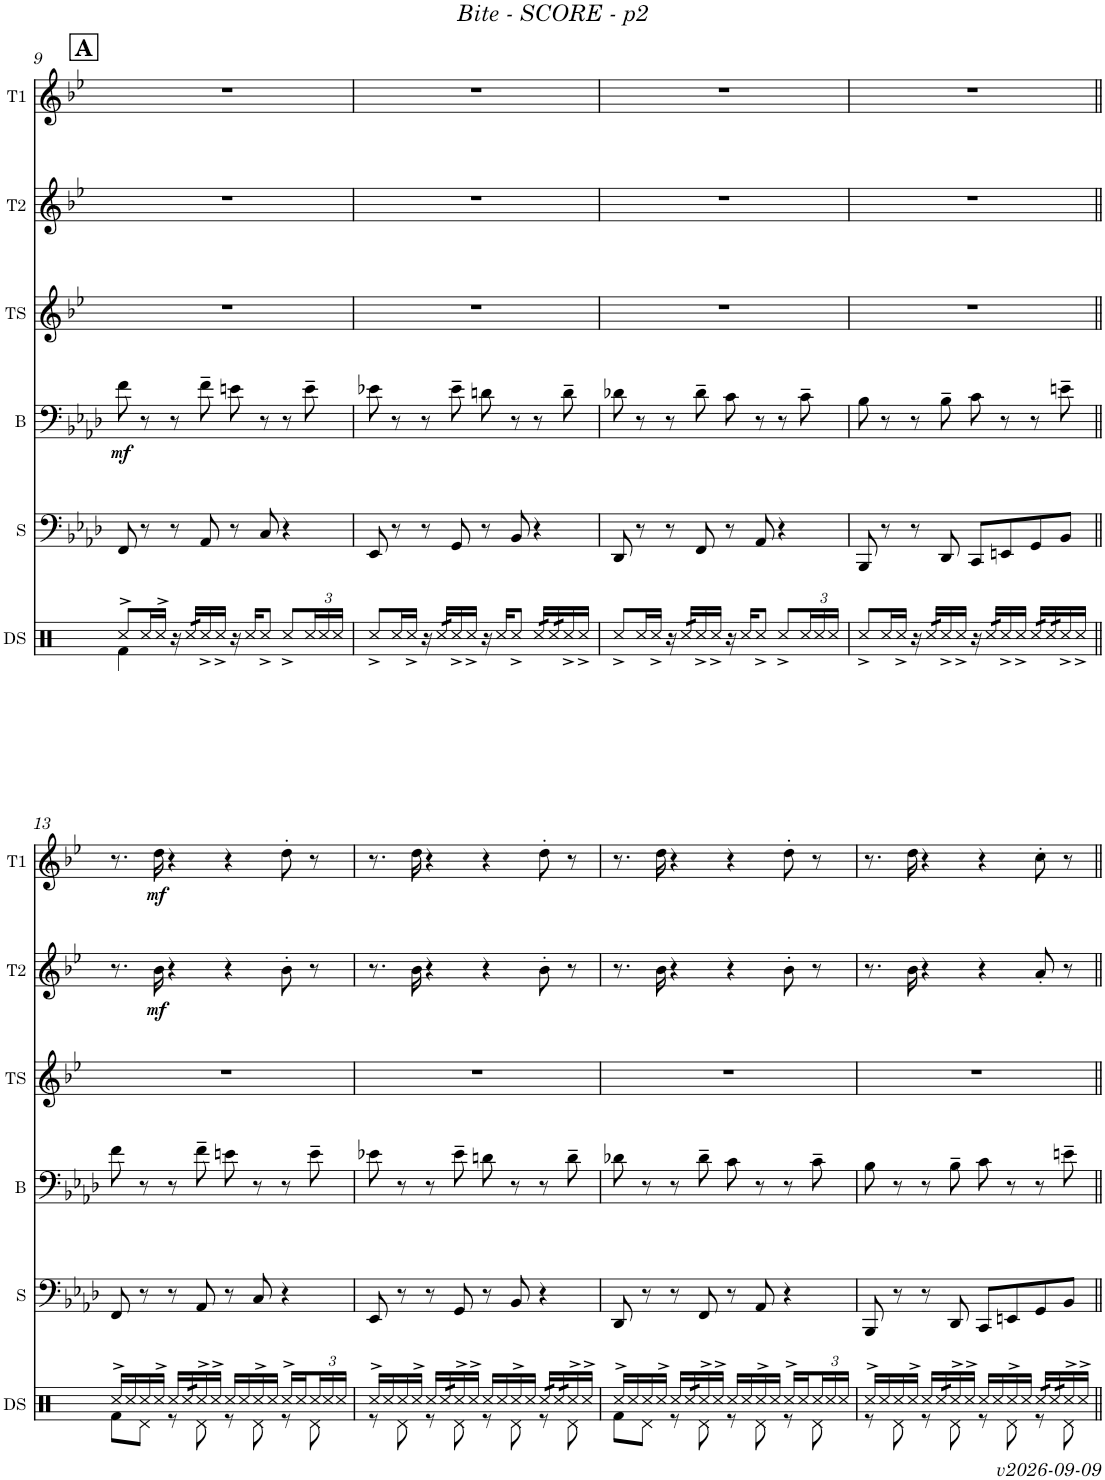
**kern	**kern	**kern	**dynam	**kern	**kern	**dynam	**kern	**dynam
*part6	*part5	*part4	*part4	*part3	*part2	*part2	*part1	*part1
*staff6	*staff5	*staff4	*staff4	*staff3	*staff2	*staff2	*staff1	*staff1
*I"Drumset	*I"Sousa	*I"Trombone	*	*I"Tenor Sax	*I"Trumpet 2	*	*I"Trumpet 1	*
*I'DS	*I'S	*	*	*I'TS	*I'T2	*	*I'T1	*
!!LO:PB:g=z
*clefX	*clefF4	*clefF4	*	*clefG2	*clefG2	*	*clefG2	*
*	*	*	*	*Trd8c14	*Trd1c2	*	*Trd1c2	*
*k[]	*k[b-e-a-d-]	*k[b-e-a-d-]	*	*k[b-e-]	*k[b-e-]	*	*k[b-e-]	*
*M4/4	*M4/4	*M4/4	*	*M4/4	*M4/4	*	*M4/4	*
!!LO:REH:place=s1:a:B:cj:fs=14:t=A
=9	=9	=9	=9	=9	=9	=9	=9	=9
*^	*	*	*	*	*	*	*	*
!	!	!	!	!LO:DY:b	!	!	!	!	!
8Rcc^/L	4Rf\	8FF/	8f\	mf	1r	1r	.	1r	.
16Rcc/L	.	8r	8r	.	.	.	.	.	.
16Rcc^/JJ	.	.	.	.	.	.	.	.	.
16r	2.ryy	8r	8r	.	.	.	.	.	.
*tremolo	*	*	*	*	*	*	*	*	*
32Rcc/LLL	.	.	.	.	.	.	.	.	.
32Rcc/	.	.	.	.	.	.	.	.	.
*Xtremolo	*	*	*	*	*	*	*	*	*
16Rcc^/	.	8AA-/	8f~\	.	.	.	.	.	.
16Rcc^/JJ	.	.	.	.	.	.	.	.	.
16r	.	8r	8en\	.	.	.	.	.	.
16Rcc/KL	.	.	.	.	.	.	.	.	.
8Rcc^/J	.	8C/	8r	.	.	.	.	.	.
8Rcc^/L	.	4r	8r	.	.	.	.	.	.
*Xbrackettup	*	*	*	*	*	*	*	*	*
24Rcc/L	.	.	8e~\	.	.	.	.	.	.
24Rcc/	.	.	.	.	.	.	.	.	.
24Rcc/JJ	.	.	.	.	.	.	.	.	.
*v	*v	*	*	*	*	*	*	*	*
=10	=10	=10	=10	=10	=10	=10	=10	=10
8Rcc^/L	8EE-/	8e-X\	.	1r	1r	.	1r	.
16Rcc/L	8r	8r	.	.	.	.	.	.
16Rcc^/JJ	.	.	.	.	.	.	.	.
16r	8r	8r	.	.	.	.	.	.
*tremolo	*	*	*	*	*	*	*	*
32Rcc/LLL	.	.	.	.	.	.	.	.
32Rcc/	.	.	.	.	.	.	.	.
*Xtremolo	*	*	*	*	*	*	*	*
16Rcc^/	8GG/	8e-~\	.	.	.	.	.	.
16Rcc^/JJ	.	.	.	.	.	.	.	.
16r	8r	8dn\	.	.	.	.	.	.
16Rcc/KL	.	.	.	.	.	.	.	.
8Rcc^/J	8BB-/	8r	.	.	.	.	.	.
*tremolo	*	*	*	*	*	*	*	*
32Rcc/LLL	4r	8r	.	.	.	.	.	.
32Rcc/	.	.	.	.	.	.	.	.
32Rcc/	.	.	.	.	.	.	.	.
32Rcc/	.	.	.	.	.	.	.	.
*Xtremolo	*	*	*	*	*	*	*	*
16Rcc^/	.	8d~\	.	.	.	.	.	.
16Rcc^/JJ	.	.	.	.	.	.	.	.
=11	=11	=11	=11	=11	=11	=11	=11	=11
8Rcc^/L	8DD-/	8d-X\	.	1r	1r	.	1r	.
16Rcc/L	8r	8r	.	.	.	.	.	.
16Rcc^/JJ	.	.	.	.	.	.	.	.
16r	8r	8r	.	.	.	.	.	.
*tremolo	*	*	*	*	*	*	*	*
32Rcc/LLL	.	.	.	.	.	.	.	.
32Rcc/	.	.	.	.	.	.	.	.
*Xtremolo	*	*	*	*	*	*	*	*
16Rcc^/	8FF/	8d-~\	.	.	.	.	.	.
16Rcc^/JJ	.	.	.	.	.	.	.	.
16r	8r	8c\	.	.	.	.	.	.
16Rcc/KL	.	.	.	.	.	.	.	.
8Rcc^/J	8AA-/	8r	.	.	.	.	.	.
8Rcc^/L	4r	8r	.	.	.	.	.	.
24Rcc/L	.	8c~\	.	.	.	.	.	.
24Rcc/	.	.	.	.	.	.	.	.
24Rcc/JJ	.	.	.	.	.	.	.	.
=12	=12	=12	=12	=12	=12	=12	=12	=12
8Rcc^/L	8BBB-/	8B-\	.	1r	1r	.	1r	.
16Rcc/L	8r	8r	.	.	.	.	.	.
16Rcc^/JJ	.	.	.	.	.	.	.	.
16r	8r	8r	.	.	.	.	.	.
*tremolo	*	*	*	*	*	*	*	*
32Rcc/LLL	.	.	.	.	.	.	.	.
32Rcc/	.	.	.	.	.	.	.	.
*Xtremolo	*	*	*	*	*	*	*	*
16Rcc^/	8DD-/	8B-~\	.	.	.	.	.	.
16Rcc^/JJ	.	.	.	.	.	.	.	.
16r	8CC/L	8c\	.	.	.	.	.	.
*tremolo	*	*	*	*	*	*	*	*
32Rcc/LLL	.	.	.	.	.	.	.	.
32Rcc/	.	.	.	.	.	.	.	.
*Xtremolo	*	*	*	*	*	*	*	*
16Rcc^/	8EEn/	8r	.	.	.	.	.	.
16Rcc^/JJ	.	.	.	.	.	.	.	.
*tremolo	*	*	*	*	*	*	*	*
32Rcc/LLL	8GG/	8r	.	.	.	.	.	.
32Rcc/	.	.	.	.	.	.	.	.
32Rcc/	.	.	.	.	.	.	.	.
32Rcc/	.	.	.	.	.	.	.	.
*Xtremolo	*	*	*	*	*	*	*	*
16Rcc^/	8BB-/J	8en~\	.	.	.	.	.	.
16Rcc^/JJ	.	.	.	.	.	.	.	.
!!LO:LB:g=z
=13||	=13||	=13||	=13||	=13||	=13||	=13||	=13||	=13||
*^	*	*	*	*	*	*	*	*
16Rcc^/LL	8Rf\L	8FF/	8f\	.	1r	8.r	.	8.r	.
16Rcc/	.	.	.	.	.	.	.	.	.
16Rcc/	8Rd\J	8r	8r	.	.	.	.	.	.
!	!	!	!	!	!	!	!LO:DY:b	!	!LO:DY:b
16Rcc^/JJ	.	.	.	.	.	16b-\	mf	16dd\	mf
16Rcc/LL	8r	8r	8r	.	.	4r	.	4r	.
*tremolo	*	*	*	*	*	*	*	*	*
32Rcc/	.	.	.	.	.	.	.	.	.
32Rcc/	.	.	.	.	.	.	.	.	.
*Xtremolo	*	*	*	*	*	*	*	*	*
16Rcc^/	8Rd\	8AA-/	8f~\	.	.	.	.	.	.
16Rcc^/JJ	.	.	.	.	.	.	.	.	.
16Rcc/LL	8r	8r	8en\	.	.	4r	.	4r	.
16Rcc/	.	.	.	.	.	.	.	.	.
16Rcc^/	8Rd\	8C/	8r	.	.	.	.	.	.
16Rcc/JJ	.	.	.	.	.	.	.	.	.
16Rcc^/LL	8r	4r	8r	.	.	8b-'\	.	8dd'\	.
16Rcc/	.	.	.	.	.	.	.	.	.
24Rcc/	8Rd\	.	8e~\	.	.	8r	.	8r	.
24Rcc/	.	.	.	.	.	.	.	.	.
24Rcc/JJ	.	.	.	.	.	.	.	.	.
=14	=14	=14	=14	=14	=14	=14	=14	=14	=14
16Rcc^/LL	8r	8EE-/	8e-X\	.	1r	8.r	.	8.r	.
16Rcc/	.	.	.	.	.	.	.	.	.
16Rcc/	8Rd\	8r	8r	.	.	.	.	.	.
16Rcc^/JJ	.	.	.	.	.	16b-\	.	16dd\	.
16Rcc/LL	8r	8r	8r	.	.	4r	.	4r	.
*tremolo	*	*	*	*	*	*	*	*	*
32Rcc/	.	.	.	.	.	.	.	.	.
32Rcc/	.	.	.	.	.	.	.	.	.
*Xtremolo	*	*	*	*	*	*	*	*	*
16Rcc^/	8Rd\	8GG/	8e-~\	.	.	.	.	.	.
16Rcc^/JJ	.	.	.	.	.	.	.	.	.
16Rcc/LL	8r	8r	8dn\	.	.	4r	.	4r	.
16Rcc/	.	.	.	.	.	.	.	.	.
16Rcc^/	8Rd\	8BB-/	8r	.	.	.	.	.	.
16Rcc/JJ	.	.	.	.	.	.	.	.	.
*tremolo	*	*	*	*	*	*	*	*	*
32Rcc/LLL	8r	4r	8r	.	.	8b-'\	.	8dd'\	.
32Rcc/	.	.	.	.	.	.	.	.	.
32Rcc/	.	.	.	.	.	.	.	.	.
32Rcc/	.	.	.	.	.	.	.	.	.
*Xtremolo	*	*	*	*	*	*	*	*	*
16Rcc^/	8Rd\	.	8d~\	.	.	8r	.	8r	.
16Rcc^/JJ	.	.	.	.	.	.	.	.	.
=15	=15	=15	=15	=15	=15	=15	=15	=15	=15
16Rcc^/LL	8Rf\L	8DD-/	8d-X\	.	1r	8.r	.	8.r	.
16Rcc/	.	.	.	.	.	.	.	.	.
16Rcc/	8Rd\J	8r	8r	.	.	.	.	.	.
16Rcc^/JJ	.	.	.	.	.	16b-\	.	16dd\	.
16Rcc/LL	8r	8r	8r	.	.	4r	.	4r	.
*tremolo	*	*	*	*	*	*	*	*	*
32Rcc/	.	.	.	.	.	.	.	.	.
32Rcc/	.	.	.	.	.	.	.	.	.
*Xtremolo	*	*	*	*	*	*	*	*	*
16Rcc^/	8Rd\	8FF/	8d-~\	.	.	.	.	.	.
16Rcc^/JJ	.	.	.	.	.	.	.	.	.
16Rcc/LL	8r	8r	8c\	.	.	4r	.	4r	.
16Rcc/	.	.	.	.	.	.	.	.	.
16Rcc^/	8Rd\	8AA-/	8r	.	.	.	.	.	.
16Rcc/JJ	.	.	.	.	.	.	.	.	.
16Rcc^/LL	8r	4r	8r	.	.	8b-'\	.	8dd'\	.
16Rcc/	.	.	.	.	.	.	.	.	.
24Rcc/	8Rd\	.	8c~\	.	.	8r	.	8r	.
24Rcc/	.	.	.	.	.	.	.	.	.
24Rcc/JJ	.	.	.	.	.	.	.	.	.
=16	=16	=16	=16	=16	=16	=16	=16	=16	=16
16Rcc^/LL	8r	8BBB-/	8B-\	.	1r	8.r	.	8.r	.
16Rcc/	.	.	.	.	.	.	.	.	.
16Rcc/	8Rd\	8r	8r	.	.	.	.	.	.
16Rcc^/JJ	.	.	.	.	.	16b-\	.	16dd\	.
16Rcc/LL	8r	8r	8r	.	.	4r	.	4r	.
*tremolo	*	*	*	*	*	*	*	*	*
32Rcc/	.	.	.	.	.	.	.	.	.
32Rcc/	.	.	.	.	.	.	.	.	.
*Xtremolo	*	*	*	*	*	*	*	*	*
16Rcc^/	8Rd\	8DD-/	8B-~\	.	.	.	.	.	.
16Rcc^/JJ	.	.	.	.	.	.	.	.	.
16Rcc/LL	8r	8CC/L	8c\	.	.	4r	.	4r	.
16Rcc/	.	.	.	.	.	.	.	.	.
16Rcc^/	8Rd\	8EEn/	8r	.	.	.	.	.	.
16Rcc/JJ	.	.	.	.	.	.	.	.	.
*tremolo	*	*	*	*	*	*	*	*	*
32Rcc/LLL	8r	8GG/	8r	.	.	8a'/	.	8cc'\	.
32Rcc/	.	.	.	.	.	.	.	.	.
32Rcc/	.	.	.	.	.	.	.	.	.
32Rcc/	.	.	.	.	.	.	.	.	.
*Xtremolo	*	*	*	*	*	*	*	*	*
16Rcc^/	8Rd\	8BB-/J	8en~\	.	.	8r	.	8r	.
16Rcc^/JJ	.	.	.	.	.	.	.	.	.
*v	*v	*	*	*	*	*	*	*	*
=||	=||	=||	=||	=||	=||	=||	=||	=||
*-	*-	*-	*-	*-	*-	*-	*-	*-
